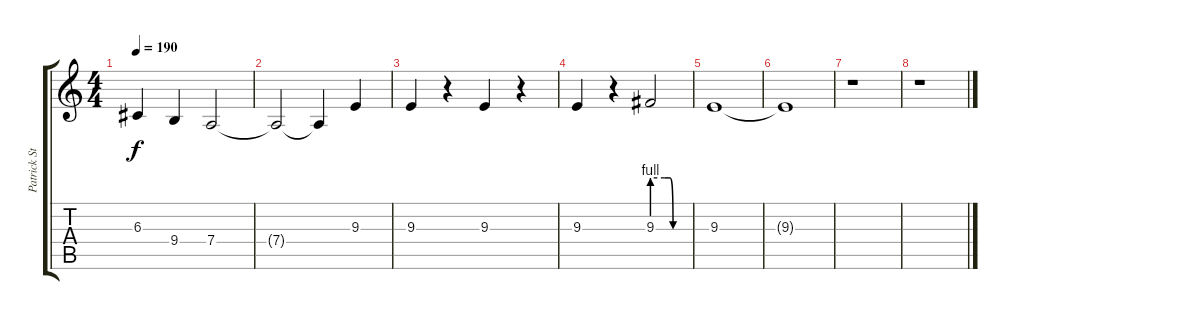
\track ("Patrick Stump (Lead Vocal and Harmonies)" "Patrick St") {instrument clarinet}
\staff {score tabs}
\tuning (E4 B3 G3 D3 A2 E2) {hide}
\ts (4 4)
\tempo 190
\clef g2
\ks c
6.3.4{dy f} 9.4.4 7.4.2 |
7.4{t}.2 7.4{t}.4 9.3.4 |
9.3.4 r.4 9.3.4 r.4 |
9.3.4 r.4 9.3{be (custom 0 4 20 4 29 4 34 0 40 0 60 0)}.2 |
9.3.1 |
9.3{t}.1 |
r.1 |
r.1
